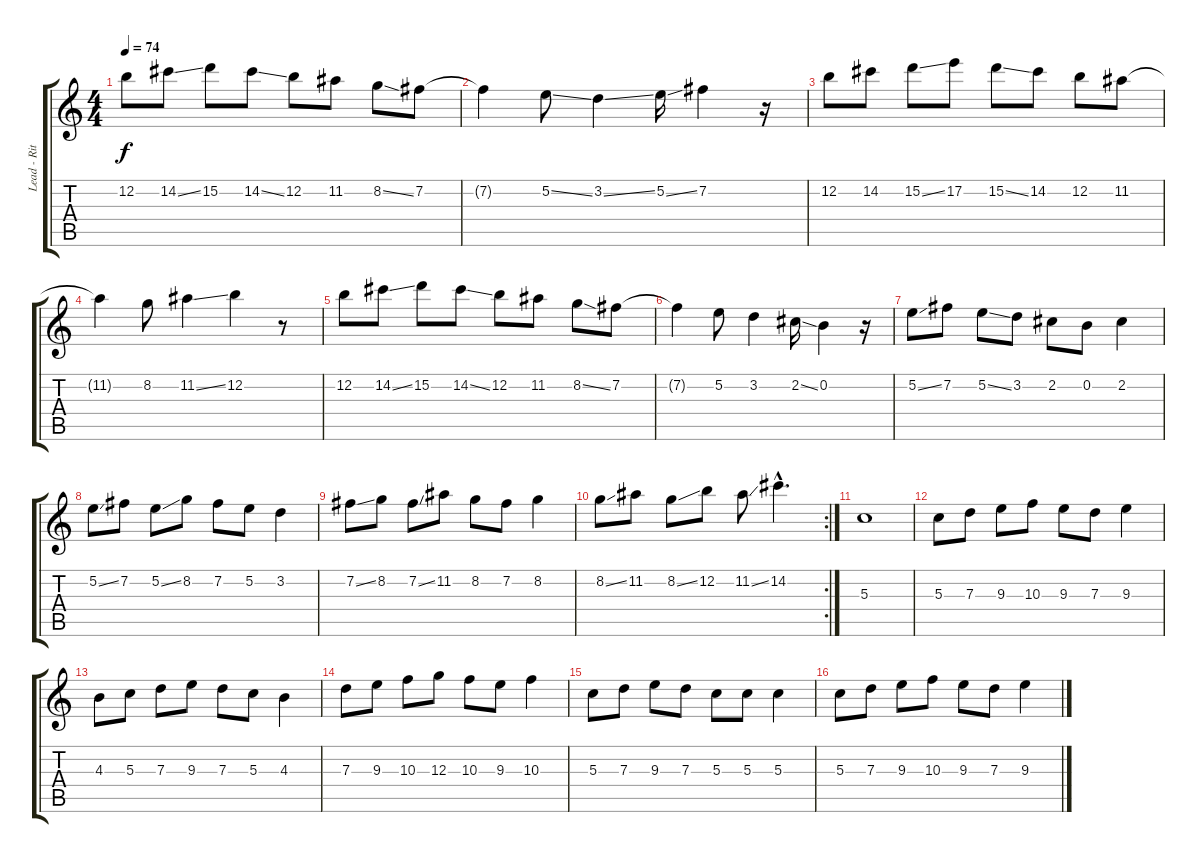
\track ("Lead - Ritm Gitar" "Lead - Rit") {instrument distortionguitar}
\staff {score tabs}
\tuning (E4 B3 G3 D3 A2 E2) {hide}
\ts (4 4)
\tempo 74
\clef g2
\ks c
12.2.8{dy f} 14.2{ss}.8 15.2.8 14.2{ss}.8 12.2.8 11.2.8 8.2{ss}.8 7.2.8 |
7.2{t}.4 5.2{ss}.8 3.2{ss}.4 5.2{ss}.16 7.2.4 r.16 |
12.2.8 14.2.8 15.2{ss}.8 17.2.8 15.2{ss}.8 14.2.8 12.2.8 11.2.8 |
11.2{t}.4 8.2.8 11.2{ss}.4 12.2.4 r.8 |
12.2.8 14.2{ss}.8 15.2.8 14.2{ss}.8 12.2.8 11.2.8 8.2{ss}.8 7.2.8 |
7.2{t}.4 5.2.8 3.2.4 2.2{ss}.16 0.2.4 r.16 |
5.2{ss}.8 7.2.8 5.2{ss}.8 3.2.8 2.2.8 0.2.8 2.2.4 |
5.2{ss}.8 7.2.8 5.2{ss}.8 8.2.8 7.2.8 5.2.8 3.2.4 |
7.2{ss}.8 8.2.8 7.2{ss}.8 11.2.8 8.2.8 7.2.8 8.2.4 |
\rc 2
8.2{ss}.8 11.2.8 8.2{ss}.8 12.2.8 11.2{ss}.8 14.2{hac}.4{d} |
5.3.1 |
5.3.8 7.3.8 9.3.8 10.3.8 9.3.8 7.3.8 9.3.4 |
4.3.8 5.3.8 7.3.8 9.3.8 7.3.8 5.3.8 4.3.4 |
7.3.8 9.3.8 10.3.8 12.3.8 10.3.8 9.3.8 10.3.4 |
5.3.8 7.3.8 9.3.8 7.3.8 5.3.8 5.3.8 5.3.4 |
5.3.8 7.3.8 9.3.8 10.3.8 9.3.8 7.3.8 9.3.4
